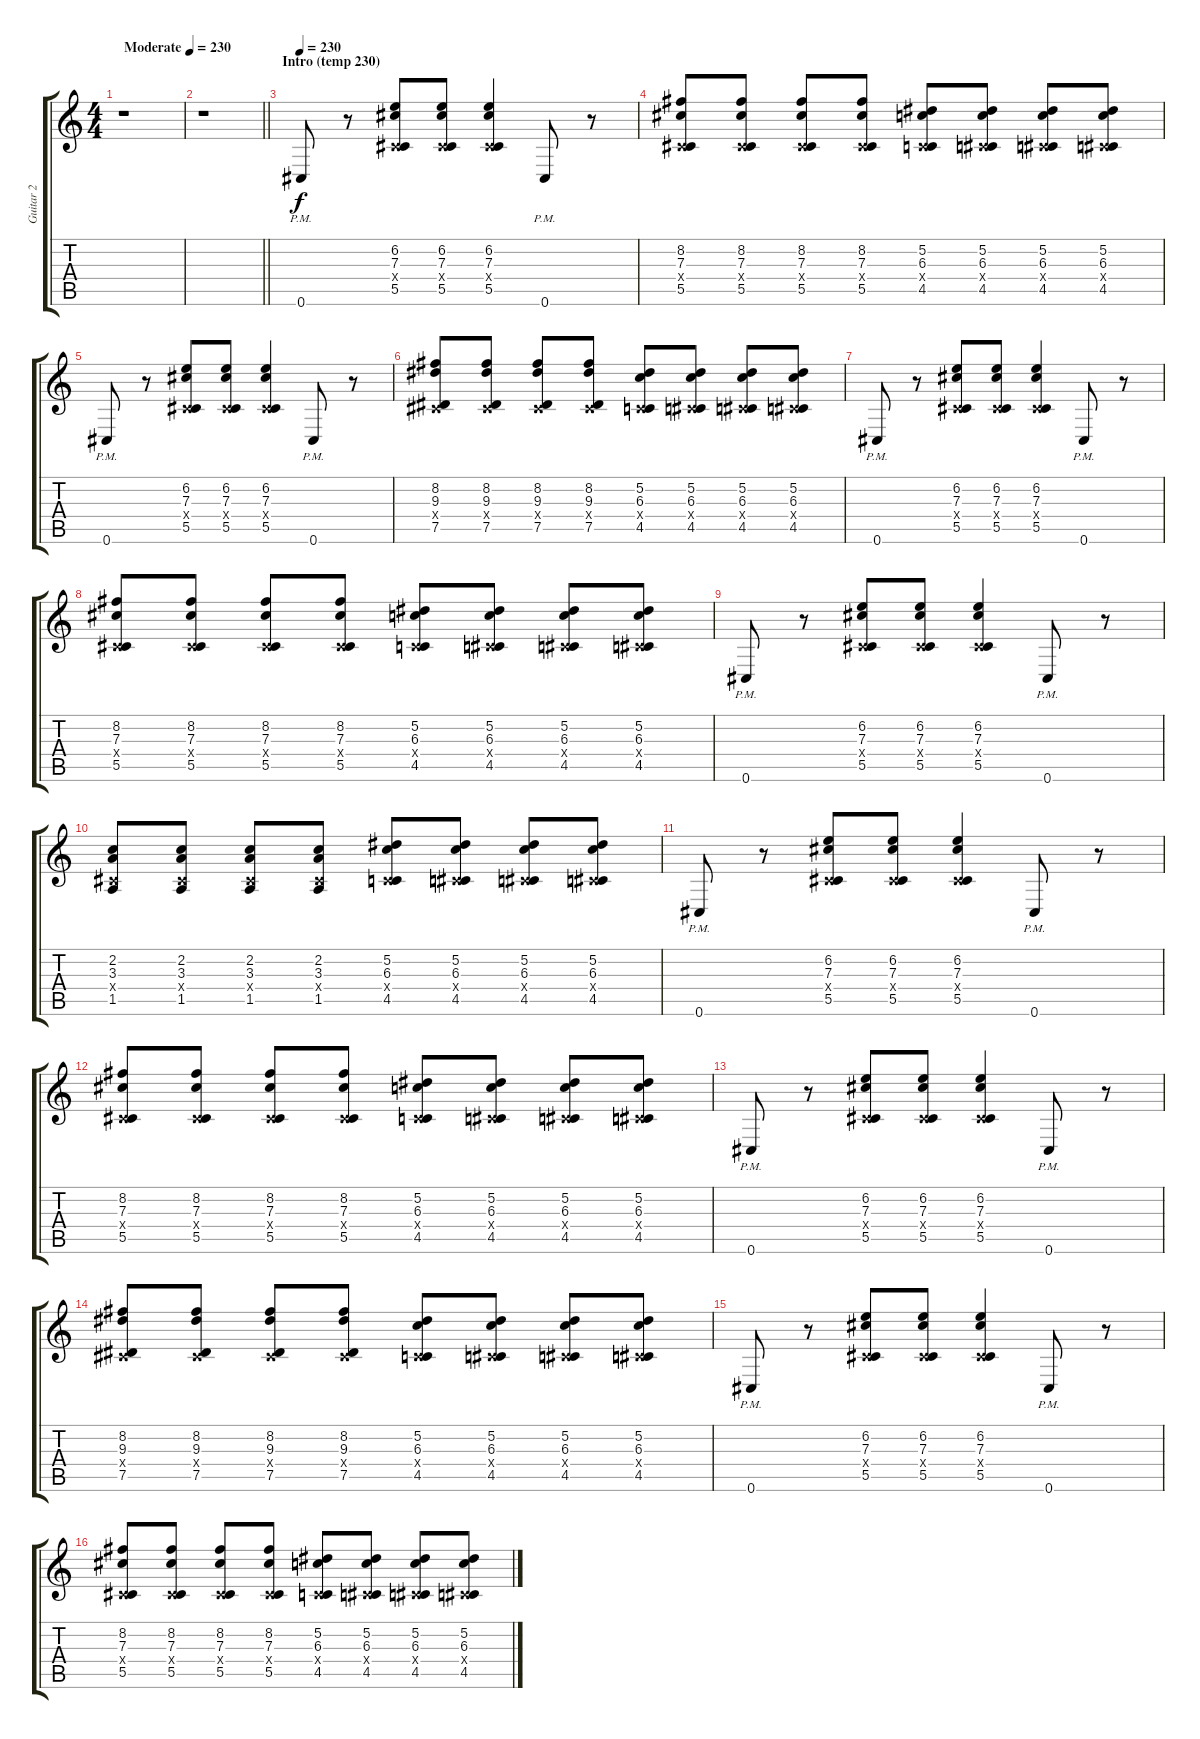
\track ("Guitar 2" "Guitar 2") {instrument distortionguitar}
\staff {score tabs}
\tuning (Eb4 Bb3 Gb3 Db3 Ab2 Db2) {hide}
\ts (4 4)
\tempo (230 "Moderate")
\clef g2
\ks c
r.1{dy f instrument distortionguitar} |
\barLineRight lightlight
r.1 |
\section ("" "Intro (temp 230)")
\tempo 230
0.6{pm}.8 r.8 (6.2 7.3 0.4{x} 5.5).8 (6.2 7.3 0.4{x} 5.5).8 (6.2 7.3 0.4{x} 5.5).4 0.6{pm}.8 r.8 |
(8.2 7.3 0.4{x} 5.5).8 (8.2 7.3 0.4{x} 5.5).8 (8.2 7.3 0.4{x} 5.5).8 (8.2 7.3 0.4{x} 5.5).8 (5.2 6.3 0.4{x} 4.5).8 (5.2 6.3 0.4{x} 4.5).8 (5.2 6.3 0.4{x} 4.5).8 (5.2 6.3 0.4{x} 4.5).8 |
0.6{pm}.8 r.8 (6.2 7.3 0.4{x} 5.5).8 (6.2 7.3 0.4{x} 5.5).8 (6.2 7.3 0.4{x} 5.5).4 0.6{pm}.8 r.8 |
(8.2 9.3 0.4{x} 7.5).8 (8.2 9.3 0.4{x} 7.5).8 (8.2 9.3 0.4{x} 7.5).8 (8.2 9.3 0.4{x} 7.5).8 (5.2 6.3 0.4{x} 4.5).8 (5.2 6.3 0.4{x} 4.5).8 (5.2 6.3 0.4{x} 4.5).8 (5.2 6.3 0.4{x} 4.5).8 |
0.6{pm}.8 r.8 (6.2 7.3 0.4{x} 5.5).8 (6.2 7.3 0.4{x} 5.5).8 (6.2 7.3 0.4{x} 5.5).4 0.6{pm}.8 r.8 |
(8.2 7.3 0.4{x} 5.5).8 (8.2 7.3 0.4{x} 5.5).8 (8.2 7.3 0.4{x} 5.5).8 (8.2 7.3 0.4{x} 5.5).8 (5.2 6.3 0.4{x} 4.5).8 (5.2 6.3 0.4{x} 4.5).8 (5.2 6.3 0.4{x} 4.5).8 (5.2 6.3 0.4{x} 4.5).8 |
0.6{pm}.8 r.8 (6.2 7.3 0.4{x} 5.5).8 (6.2 7.3 0.4{x} 5.5).8 (6.2 7.3 0.4{x} 5.5).4 0.6{pm}.8 r.8 |
(2.2 3.3 0.4{x} 1.5).8 (2.2 3.3 0.4{x} 1.5).8 (2.2 3.3 0.4{x} 1.5).8 (2.2 3.3 0.4{x} 1.5).8 (5.2 6.3 0.4{x} 4.5).8 (5.2 6.3 0.4{x} 4.5).8 (5.2 6.3 0.4{x} 4.5).8 (5.2 6.3 0.4{x} 4.5).8 |
0.6{pm}.8 r.8 (6.2 7.3 0.4{x} 5.5).8 (6.2 7.3 0.4{x} 5.5).8 (6.2 7.3 0.4{x} 5.5).4 0.6{pm}.8 r.8 |
(8.2 7.3 0.4{x} 5.5).8 (8.2 7.3 0.4{x} 5.5).8 (8.2 7.3 0.4{x} 5.5).8 (8.2 7.3 0.4{x} 5.5).8 (5.2 6.3 0.4{x} 4.5).8 (5.2 6.3 0.4{x} 4.5).8 (5.2 6.3 0.4{x} 4.5).8 (5.2 6.3 0.4{x} 4.5).8 |
0.6{pm}.8 r.8 (6.2 7.3 0.4{x} 5.5).8 (6.2 7.3 0.4{x} 5.5).8 (6.2 7.3 0.4{x} 5.5).4 0.6{pm}.8 r.8 |
(8.2 9.3 0.4{x} 7.5).8 (8.2 9.3 0.4{x} 7.5).8 (8.2 9.3 0.4{x} 7.5).8 (8.2 9.3 0.4{x} 7.5).8 (5.2 6.3 0.4{x} 4.5).8 (5.2 6.3 0.4{x} 4.5).8 (5.2 6.3 0.4{x} 4.5).8 (5.2 6.3 0.4{x} 4.5).8 |
0.6{pm}.8 r.8 (6.2 7.3 0.4{x} 5.5).8 (6.2 7.3 0.4{x} 5.5).8 (6.2 7.3 0.4{x} 5.5).4 0.6{pm}.8 r.8 |
(8.2 7.3 0.4{x} 5.5).8 (8.2 7.3 0.4{x} 5.5).8 (8.2 7.3 0.4{x} 5.5).8 (8.2 7.3 0.4{x} 5.5).8 (5.2 6.3 0.4{x} 4.5).8 (5.2 6.3 0.4{x} 4.5).8 (5.2 6.3 0.4{x} 4.5).8 (5.2 6.3 0.4{x} 4.5).8
